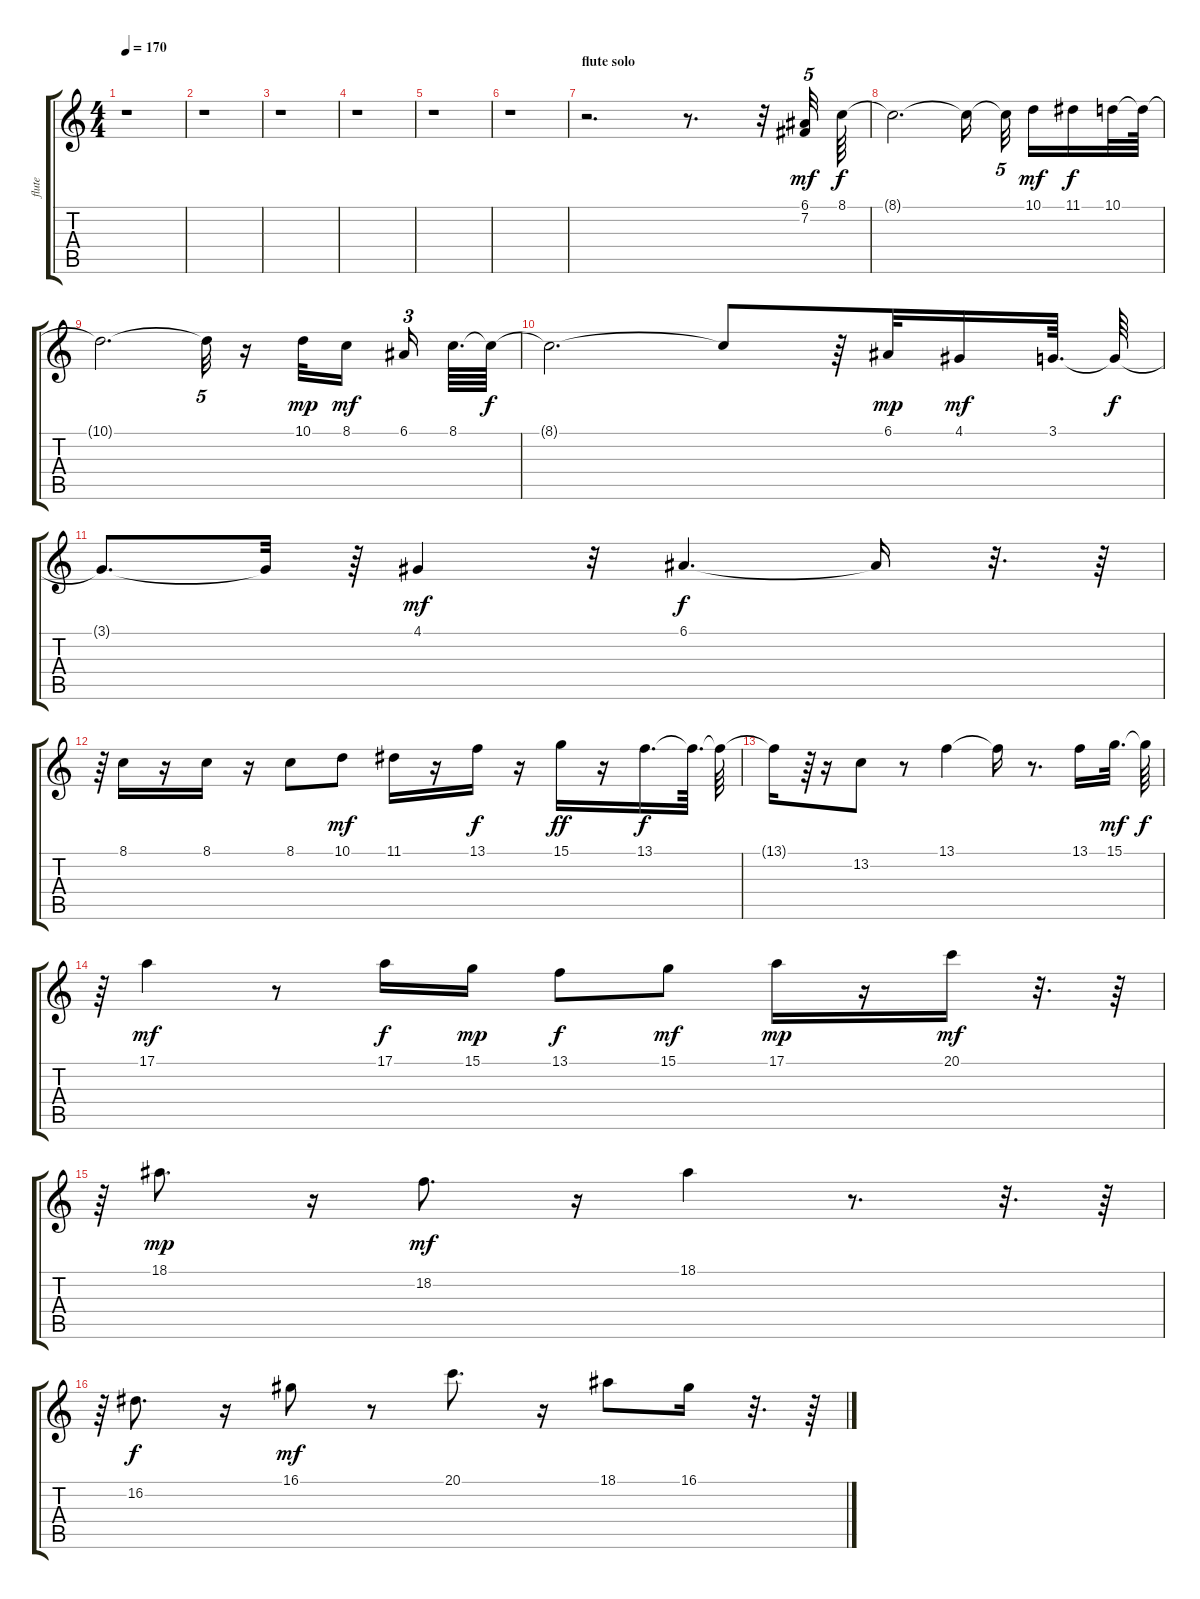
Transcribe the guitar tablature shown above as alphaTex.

\track ("flute" "flute") {instrument flute}
\staff {score tabs}
\tuning (E4 B3 G3 D3 A2 E2) {hide}
\ts (4 4)
\tempo 170
\clef g2
\ks c
r.1{dy f} |
r.1 |
r.1 |
r.1 |
r.1 |
r.1 |
\section ("" "flute solo")
r.2{d} r.8{d} r.32 (6.1 7.2).32{tu (5 4) dy mf} 8.1.64{dy f} |
8.1{t}.2{d} 8.1{t}.16 8.1{t}.32{tu (5 4)} 10.1.16{dy mf} 11.1.16{dy f} 10.1.32 10.1{t}.64 |
10.1{t}.2{d} 10.1{t}.32{tu (5 4)} r.16 10.1.32{dy mp} 8.1.16{dy mf} 6.1.16{tu (3 2)} 8.1.64{d} 8.1{t}.64{dy f} |
8.1{t}.2{d} 8.1{t}.8 r.64 6.1.32{dy mp} 4.1.16{dy mf} 3.1.64{d} 3.1{t}.64{dy f} |
3.1{t}.8{d} 3.1{t}.32 r.64 4.1.4{dy mf} r.32 6.1.4{d dy f} 6.1{t}.16 r.32{d} r.64 |
r.64 8.1.16 r.16 8.1.16 r.16 8.1.8 10.1.8{dy mf} 11.1.16 r.16 13.1.16{dy f} r.16 15.1.16{dy ff} r.16 13.1.16{d dy f} 13.1{t}.64{d} 13.1{t}.64 |
13.1{t}.16 r.64 r.16 13.2.8 r.8 13.1.4 13.1{t}.16 r.8{d} 13.1.16 15.1.32{d dy mf} 15.1{t}.64{dy f} |
r.64 17.1.4{dy mf} r.8 17.1.16{dy f} 15.1.16{dy mp} 13.1.8{dy f} 15.1.8{dy mf} 17.1.16{dy mp} r.16 20.1.16{dy mf} r.32{d} r.64 |
r.64 18.1.8{d dy mp} r.16 18.2.8{d dy mf} r.16 18.1.4 r.8{d} r.32{d} r.64 |
r.64 16.2.8{d dy f} r.16 16.1.8{dy mf} r.8 20.1.8{d} r.16 18.1.8 16.1.16 r.32{d} r.64
